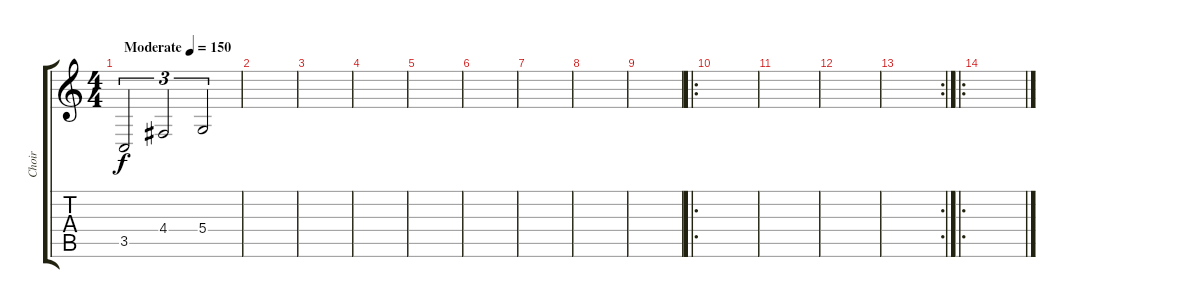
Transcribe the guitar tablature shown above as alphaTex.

\track ("Choir" "Choir") {instrument choiraahs}
\staff {score tabs}
\tuning (E4 B3 G3 D3 A2 E2) {hide}
\ts (4 4)
\tempo (150 "Moderate")
\clef g2
\ks c
3.5.2{tu (3 2) dy f instrument choiraahs} 4.4.2{tu (3 2)} 5.4.2{tu (3 2)} |
|
|
|
|
|
|
|
|
\ro
|
|
|
\rc 2
|
\ro
